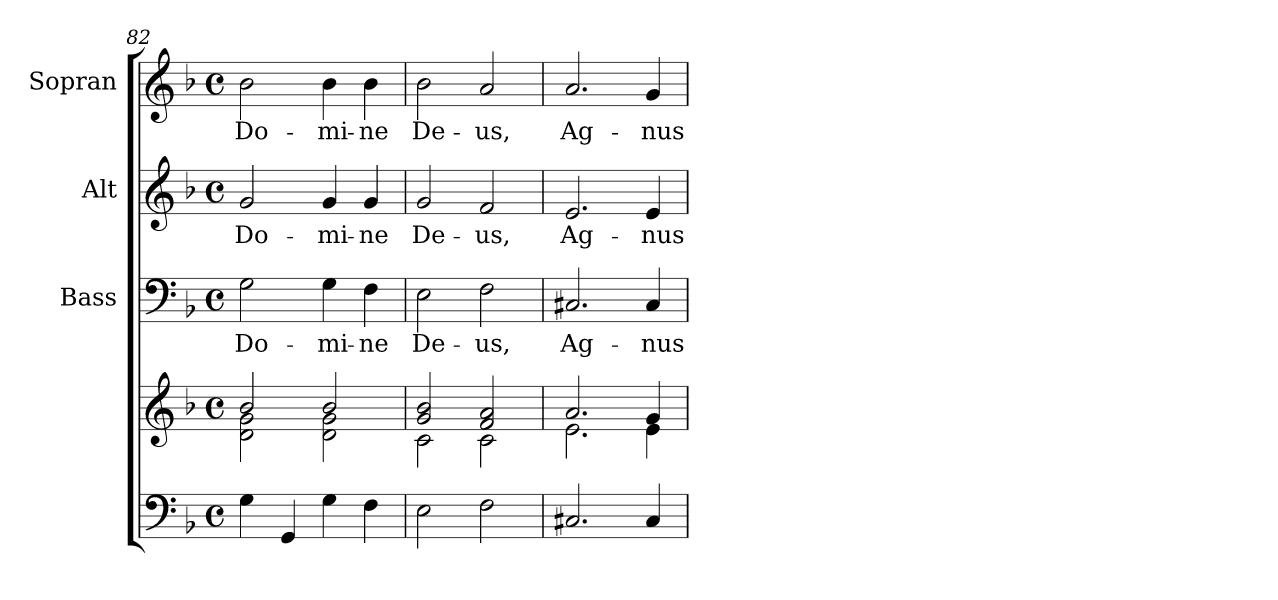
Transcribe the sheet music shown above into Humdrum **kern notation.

**kern	**kern	**kern	**text	**kern	**text	**kern	**text
*part4	*part4	*part3	*part3	*part2	*part2	*part1	*part1
*staff5	*staff4	*staff3	*staff3	*staff2	*staff2	*staff1	*staff1
*	*	*I"Bass	*	*I"Alt	*	*I"Sopran	*
*	*	*I'B.	*	*I'A.	*	*I'S.	*
*clefF4	*clefG2	*clefF4	*	*clefG2	*	*clefG2	*
*k[b-]	*k[b-]	*k[b-]	*	*k[b-]	*	*k[b-]	*
*F:	*F:	*F:	*	*F:	*	*F:	*
*M4/4	*M4/4	*M4/4	*	*M4/4	*	*M4/4	*
*met(c)	*met(c)	*met(c)	*	*met(c)	*	*met(c)	*
=82	=82	=82	=82	=82	=82	=82	=82
*	*^	*	*	*	*	*	*
!	!	!	!	!LO:LY:b	!	!LO:LY:b	!	!LO:LY:b
4G\	2b-/	2d\ 2g\	2G\	Do-	2g/	Do-	2b-\	Do-
4GG/	.	.	.	.	.	.	.	.
!	!	!	!	!LO:LY:b	!	!LO:LY:b	!	!LO:LY:b
4G\	2b-/	2d\ 2g\	4G\	-mi-	4g/	-mi-	4b-\	-mi-
!	!	!	!	!LO:LY:b	!	!LO:LY:b	!	!LO:LY:b
4F\	.	.	4F\	-ne	4g/	-ne	4b-\	-ne
=83	=83	=83	=83	=83	=83	=83	=83	=83
!	!	!	!	!LO:LY:b	!	!LO:LY:b	!	!LO:LY:b
2E\	2g/ 2b-/	2c\	2E\	De-	2g/	De-	2b-\	De-
!	!	!	!	!LO:LY:b	!	!LO:LY:b	!	!LO:LY:b
2F\	2f/ 2a/	2c\	2F\	-us,	2f/	-us,	2a/	-us,
=84	=84	=84	=84	=84	=84	=84	=84	=84
!	!	!	!	!LO:LY:b	!	!LO:LY:b	!	!LO:LY:b
2.C#X/	2.a/	2.e\	2.C#X/	Ag-	2.e/	Ag-	2.a/	Ag-
!	!	!	!	!LO:LY:b	!	!LO:LY:b	!	!LO:LY:b
4C#/	4g/	4e\	4C#/	-nus	4e/	-nus	4g/	-nus
*	*v	*v	*	*	*	*	*	*
=	=	=	=	=	=	=	=
*-	*-	*-	*-	*-	*-	*-	*-
